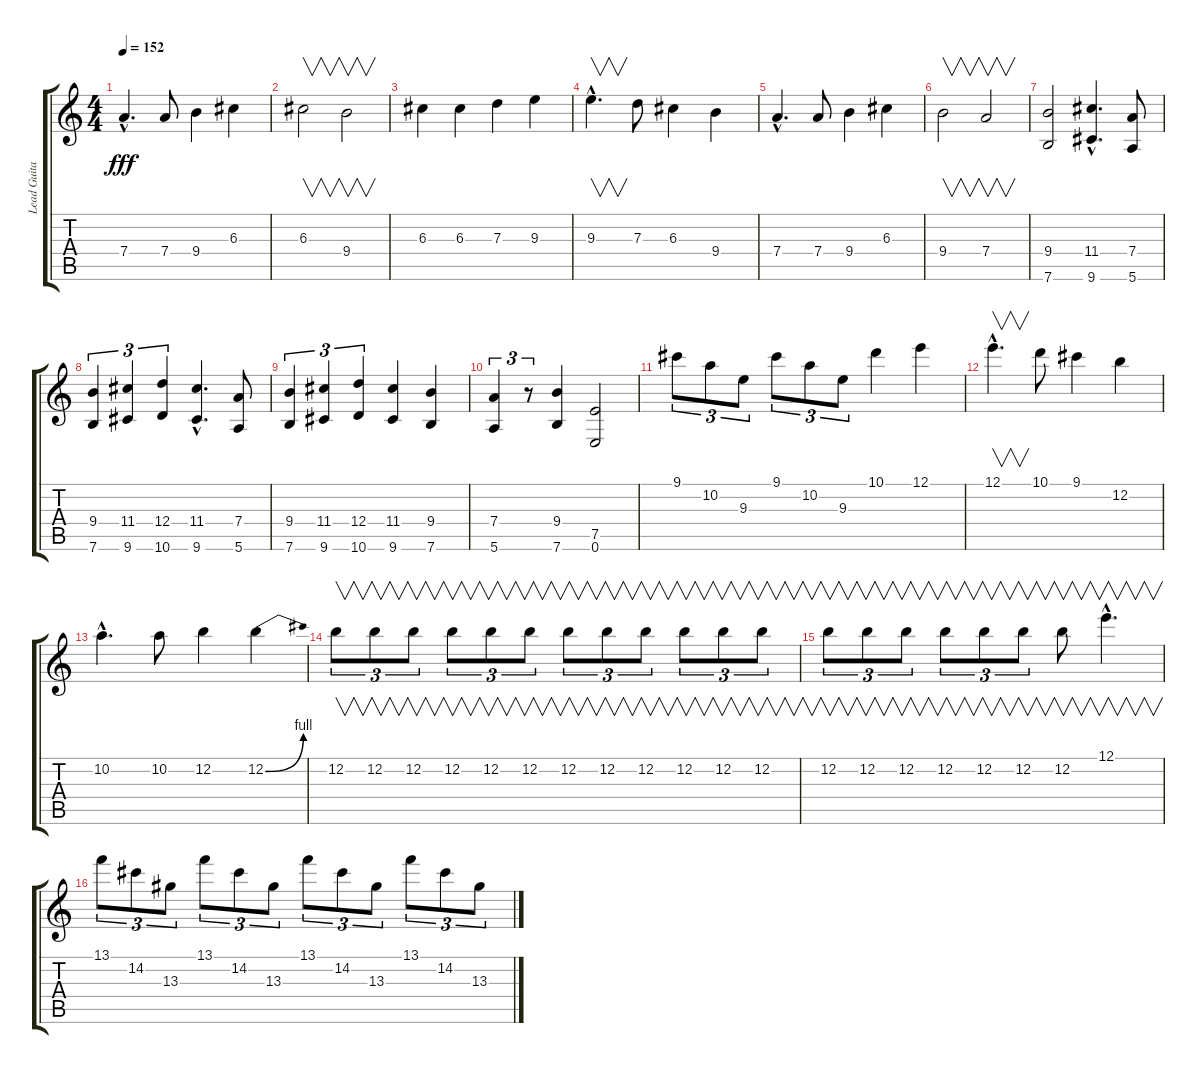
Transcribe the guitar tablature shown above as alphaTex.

\track ("Lead Guitar" "Lead Guita") {instrument overdrivenguitar}
\staff {score tabs}
\tuning (E4 B3 G3 D3 A2 E2) {hide}
\ts (4 4)
\tempo 152
\clef g2
\ks c
7.4{hac}.4{d dy fff} 7.4.8 9.4.4 6.3.4 |
6.3.2{v} 9.4.2{v} |
6.3.4 6.3.4 7.3.4 9.3.4 |
9.3{hac}.4{v d} 7.3.8 6.3.4 9.4.4 |
7.4{hac}.4{d} 7.4.8 9.4.4 6.3.4 |
9.4.2{v} 7.4.2{v} |
(9.4 7.6).2 (11.4{hac} 9.6{hac}).4{d} (7.4 5.6).8 |
(9.4 7.6).4{tu (3 2)} (11.4 9.6).4{tu (3 2)} (12.4 10.6).4{tu (3 2)} (11.4{hac} 9.6{hac}).4{d} (7.4 5.6).8 |
(9.4 7.6).4{tu (3 2)} (11.4 9.6).4{tu (3 2)} (12.4 10.6).4{tu (3 2)} (11.4 9.6).4 (9.4 7.6).4 |
(7.4 5.6).4{tu (3 2)} r.8{tu (3 2)} (9.4 7.6).4 (7.5 0.6).2 |
9.1.8{tu (3 2)} 10.2.8{tu (3 2)} 9.3.8{tu (3 2)} 9.1.8{tu (3 2)} 10.2.8{tu (3 2)} 9.3.8{tu (3 2)} 10.1.4 12.1.4 |
12.1{hac}.4{v d} 10.1.8 9.1.4 12.2.4 |
10.2{hac}.4{d} 10.2.8 12.2.4 12.2{be (bend 0 0 60 4)}.4 |
12.2.8{v tu (3 2)} 12.2.8{v tu (3 2)} 12.2.8{v tu (3 2)} 12.2.8{v tu (3 2)} 12.2.8{v tu (3 2)} 12.2.8{v tu (3 2)} 12.2.8{v tu (3 2)} 12.2.8{v tu (3 2)} 12.2.8{v tu (3 2)} 12.2.8{v tu (3 2)} 12.2.8{v tu (3 2)} 12.2.8{v tu (3 2)} |
12.2.8{v tu (3 2)} 12.2.8{v tu (3 2)} 12.2.8{v tu (3 2)} 12.2.8{v tu (3 2)} 12.2.8{v tu (3 2)} 12.2.8{v tu (3 2)} 12.2.8{v} 12.1{hac}.4{v d} |
13.1.8{tu (3 2)} 14.2.8{tu (3 2)} 13.3.8{tu (3 2)} 13.1.8{tu (3 2)} 14.2.8{tu (3 2)} 13.3.8{tu (3 2)} 13.1.8{tu (3 2)} 14.2.8{tu (3 2)} 13.3.8{tu (3 2)} 13.1.8{tu (3 2)} 14.2.8{tu (3 2)} 13.3.8{tu (3 2)}
